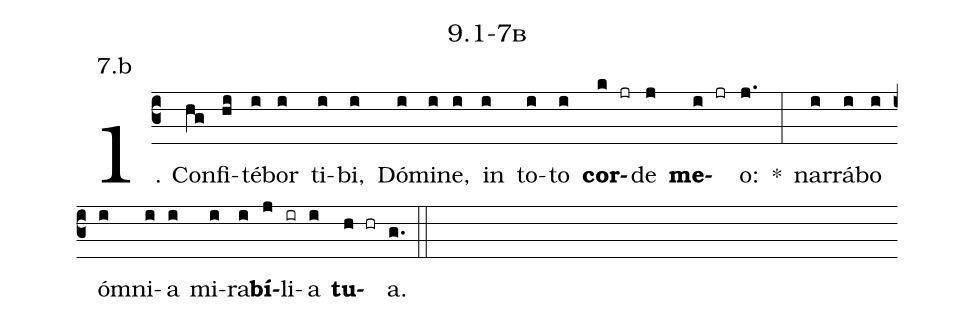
name: 9.1-7b;
annotation: 7.b;
%%
(c3)1. Con(hg)fi(hi)té(i)bor(i) ti(i)bi,(i) Dó(i)mi(i)ne,(i) in(i) to(i)to(i) <b>cor</b>(k jr)de(j) <b>me</b>(i jr)o:(j.) *(:) nar(i)rá(i)bo(i) óm(i)ni(i)a(i) mi(i)ra(i)<b>bí</b>(j)li(ir)a(i) <b>tu</b>(h hr)a.(g.) (::)
